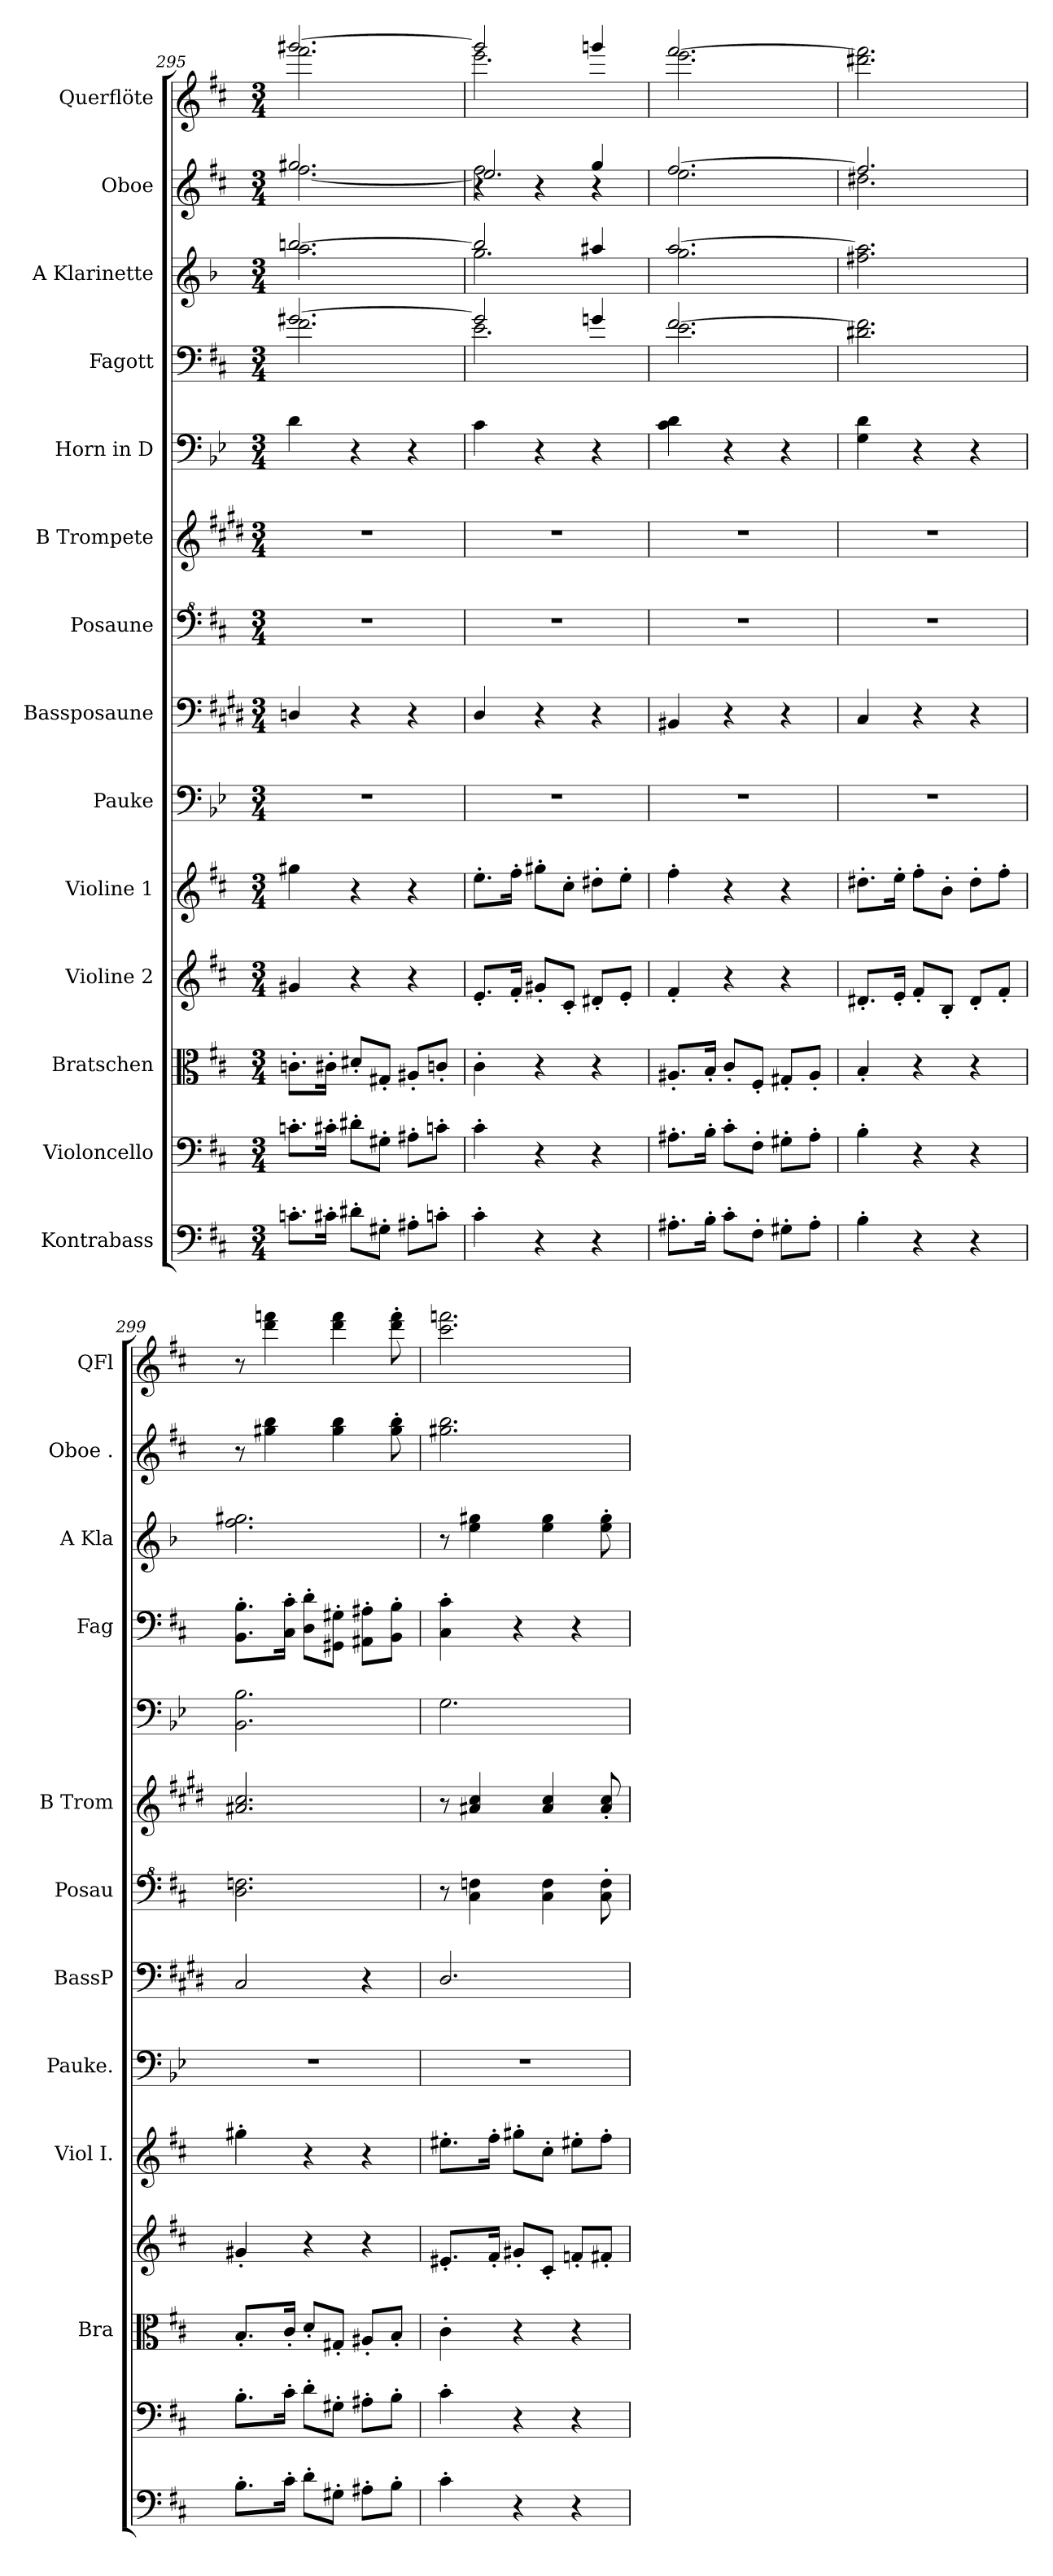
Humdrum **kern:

**kern	**kern	**kern	**kern	**kern	**kern	**kern	**kern	**kern	**kern	**kern	**kern	**kern	**kern
*part14	*part13	*part12	*part11	*part10	*part9	*part8	*part7	*part6	*part5	*part4	*part3	*part2	*part1
*staff14	*staff13	*staff12	*staff11	*staff10	*staff9	*staff8	*staff7	*staff6	*staff5	*staff4	*staff3	*staff2	*staff1
*I"Kontrabass	*I"Violoncello	*I"Bratschen	*I"Violine 2	*I"Violine 1	*I"Pauke	*I"Bassposaune	*I"Posaune	*I"B Trompete	*I"Horn in D	*I"Fagott	*I"A Klarinette	*I"Oboe	*I"Querflöte
*	*	*I'Bra	*	*I'Viol I.	*I'Pauke.	*I'BassP	*I'Posau	*I'B Trom	*	*I'Fag	*I'A Kla	*I'Oboe .	*I'QFl
!!LO:PB:g=z
*clefF4	*clefF4	*clefC3	*clefG2	*clefG2	*clefF4	*clefF4	*clefF^4	*clefG2	*clefF4	*clefF4	*clefG2	*clefG2	*clefG2
*ITrd7c12	*	*	*	*	*ITrd-2c-4	*ITrd1c2	*	*ITrd1c2	*ITrd-2c-4	*	*ITrd2c3	*	*
*k[f#c#]	*k[f#c#]	*k[f#c#]	*k[f#c#]	*k[f#c#]	*k[f#c#]	*k[f#c#]	*k[f#c#]	*k[f#c#]	*k[f#c#]	*k[f#c#]	*k[f#c#]	*k[f#c#]	*k[f#c#]
*M3/4	*M3/4	*M3/4	*M3/4	*M3/4	*M3/4	*M3/4	*M3/4	*M3/4	*M3/4	*M3/4	*M3/4	*M3/4	*M3/4
=295	=295	=295	=295	=295	=295	=295	=295	=295	=295	=295	=295	=295	=295
*	*	*	*	*	*	*	*	*	*	*^	*^	*^	*^
8.Cn'\L	8.cn'\L	8.cn'\L	4g#X/	4gg#X\	2.r	4Cn/	2.r	2.r	4f#\	[2.g#X/	2.f#\	[2.gg#X/	2.ff#\	2.gg#X/	[2.ff#\	[2.ggg#X/	2.fff#\
16C#X'\Jk	16c#X'\Jk	16c#X'\Jk	.	.	.	.	.	.	.	.	.	.	.	.	.	.	.
8D#X'\L	8d#X'\L	8d#X'/L	4r	4r	.	4r	.	.	4r	.	.	.	.	.	.	.	.
8GG#X'\J	8G#X'\J	8G#X'/J	.	.	.	.	.	.	.	.	.	.	.	.	.	.	.
8AA#X'\L	8A#X'\L	8A#X'/L	4r	4r	.	4r	.	.	4r	.	.	.	.	.	.	.	.
8Cn'\J	8cn'\J	8cn'/J	.	.	.	.	.	.	.	.	.	.	.	.	.	.	.
=296	=296	=296	=296	=296	=296	=296	=296	=296	=296	=296	=296	=296	=296	=296	=296	=296	=296
*	*	*	*	*	*	*	*	*	*	*	*	*	*	*	*^	*	*
4C#'\	4c#'\	4c#'\	8.e'/L	8.ee'\L	2.r	4C#/	2.r	2.r	4e\	2g#/]	2.e\	2gg#/]	2.ee\	4r	2ff#\]	2.ee/	2ggg#/]	2.eee\
.	.	.	16f#'/Jk	16ff#'\Jk	.	.	.	.	.	.	.	.	.	.	.	.	.	.
4r	4r	4r	8g#X'/L	8gg#X'\L	.	4r	.	.	4r	.	.	.	.	4r	.	.	.	.
.	.	.	8c#'/J	8cc#'\J	.	.	.	.	.	.	.	.	.	.	.	.	.	.
4r	4r	4r	8d#X'/L	8dd#X'\L	.	4r	.	.	4r	4gn/	.	4ff##X/	.	4gg/	4r	.	4gggn/	.
.	.	.	8e'/J	8ee'\J	.	.	.	.	.	.	.	.	.	.	.	.	.	.
*	*	*	*	*	*	*	*	*	*	*	*	*	*	*	*v	*v	*	*
=297	=297	=297	=297	=297	=297	=297	=297	=297	=297	=297	=297	=297	=297	=297	=297	=297	=297
8.AA#X'\L	8.A#X'\L	8.A#X'/L	4f#'/	4ff#'\	2.r	4AA#X/	2.r	2.r	4e\ 4f#\	[2.f#/	2.e\	[2.ff#/	2.ee\	[2.ff#/	2.ee\	[2.fff#/	2.eee\
16BB'\Jk	16B'\Jk	16B'/Jk	.	.	.	.	.	.	.	.	.	.	.	.	.	.	.
8C#'\L	8c#'\L	8c#'/L	4r	4r	.	4r	.	.	4r	.	.	.	.	.	.	.	.
8FF#'\J	8F#'\J	8F#'/J	.	.	.	.	.	.	.	.	.	.	.	.	.	.	.
8GG#X'\L	8G#X'\L	8G#X'/L	4r	4r	.	4r	.	.	4r	.	.	.	.	.	.	.	.
8AA#'\J	8A#'\J	8A#'/J	.	.	.	.	.	.	.	.	.	.	.	.	.	.	.
*	*	*	*	*	*	*	*	*	*	*v	*v	*	*	*	*	*v	*v
*	*	*	*	*	*	*	*	*	*	*	*v	*v	*	*	*
=298	=298	=298	=298	=298	=298	=298	=298	=298	=298	=298	=298	=298	=298	=298
4BB'\	4B'\	4B'/	8.d#X'/L	8.dd#X'\L	2.r	4BB/	2.r	2.r	4B\ 4f#\	2.d#X\ 2.f#\]	2.dd#X\ 2.ff#\]	2.ff#/]	2.dd#X\	2.ddd#X\ 2.fff#\]
.	.	.	16e'/Jk	16ee'\Jk	.	.	.	.	.	.	.	.	.	.
4r	4r	4r	8f#'/L	8ff#'\L	.	4r	.	.	4r	.	.	.	.	.
.	.	.	8B'/J	8b'\J	.	.	.	.	.	.	.	.	.	.
4r	4r	4r	8d#'/L	8dd#'\L	.	4r	.	.	4r	.	.	.	.	.
.	.	.	8f#'/J	8ff#'\J	.	.	.	.	.	.	.	.	.	.
*	*	*	*	*	*	*	*	*	*	*	*	*v	*v	*
=299	=299	=299	=299	=299	=299	=299	=299	=299	=299	=299	=299	=299	=299
8.BB'\L	8.B'\L	8.B'/L	4g#X'/	4gg#X'\	2.r	2BB/	2.d\ 2.fn\	2.g#X/ 2.b/	2.D\ 2.d\	8.BB\' 8.B\'L	2.dd\ 2.ee#X\	8r	8r
.	.	.	.	.	.	.	.	.	.	.	.	4gg#X\ 4bb\	4ddd\ 4fffn\
16C#'\Jk	16c#'\Jk	16c#'/Jk	.	.	.	.	.	.	.	16C#\' 16c#\'Jk	.	.	.
8D'\L	8d'\L	8d'/L	4r	4r	.	.	.	.	.	8D\' 8d\'L	.	.	.
8GG#X'\J	8G#X'\J	8G#X'/J	.	.	.	.	.	.	.	8GG#X\' 8G#X\'J	.	4gg#\ 4bb\	4ddd\ 4fff\
8AA#X'\L	8A#X'\L	8A#X'/L	4r	4r	.	4r	.	.	.	8AA#X\' 8A#X\'L	.	.	.
8BB'\J	8B'\J	8B'/J	.	.	.	.	.	.	.	8BB\' 8B\'J	.	8gg#\' 8bb\'	8ddd\' 8fff\'
!!LO:PB:g=z
=300	=300	=300	=300	=300	=300	=300	=300	=300	=300	=300	=300	=300	=300
4C#'\	4c#'\	4c#'\	8.e#X'/L	8.ee#X'\L	2.r	2.C#/	8r	8r	2.B\	4C#\' 4c#\'	8r	2.gg#X\ 2.bb\	2.ccc#\ 2.fffn\
.	.	.	.	.	.	.	4c#\ 4fn\	4g#X/ 4b/	.	.	4cc#\ 4ee#X\	.	.
.	.	.	16f#'/Jk	16ff#'\Jk	.	.	.	.	.	.	.	.	.
4r	4r	4r	8g#X'/L	8gg#X'\L	.	.	.	.	.	4r	.	.	.
.	.	.	8c#'/J	8cc#'\J	.	.	4c#\ 4f\	4g#/ 4b/	.	.	4cc#\ 4ee#\	.	.
4r	4r	4r	8fn'/L	8ee#X'\L	.	.	.	.	.	4r	.	.	.
.	.	.	8f#X'/J	8ff#'\J	.	.	8c#\' 8f\'	8g#/' 8b/'	.	.	8cc#\' 8ee#\'	.	.
=	=	=	=	=	=	=	=	=	=	=	=	=	=
*-	*-	*-	*-	*-	*-	*-	*-	*-	*-	*-	*-	*-	*-
